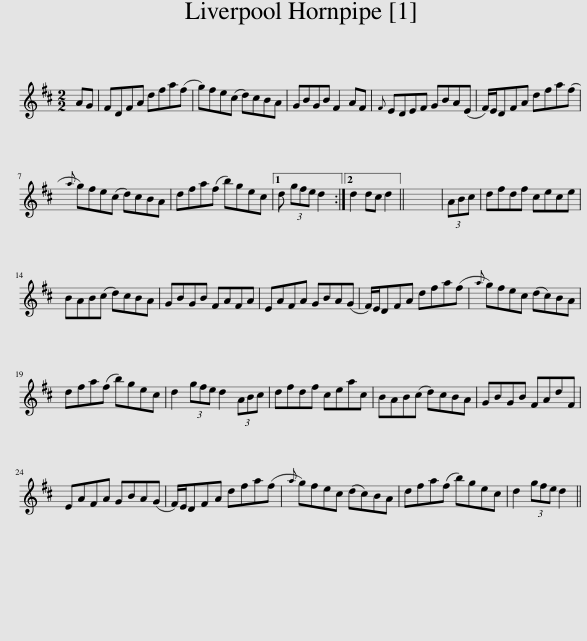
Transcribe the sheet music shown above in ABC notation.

X:1
L:1/8
M:2/2
I:linebreak $
K:D
V:1 treble
V:1
 AG | FDFA dfa(f | g)fe(c d)cBA | GBGB F2 AF |{F} EDEF GBA(E | %5
 F/)E/DFA dfa(f |${a} g)fe(c d)cBA | dfa(f b)gec |1 d (3gfe d2 :|2 d2 dc d2 || %10
 x8 | (3ABc | dfdf cece |$ BAB(c d)cBA | GBGB FAFA | %15
 EAFA GBA(G | F/)E/DFA dfa(f |{a} g)fec (dc)BA |$ dfa(f b)gec | d2 (3gfe d2 (3ABc | %20
 dfdf ceac | BAB(c d)cBA | GBGB FAdF |$ EAFA GBA(G | F/)E/DFA dfa(f | %25
{a} g)fec (dc)BA | dfa(f b)gec | d2 (3gfe d2 || %28
